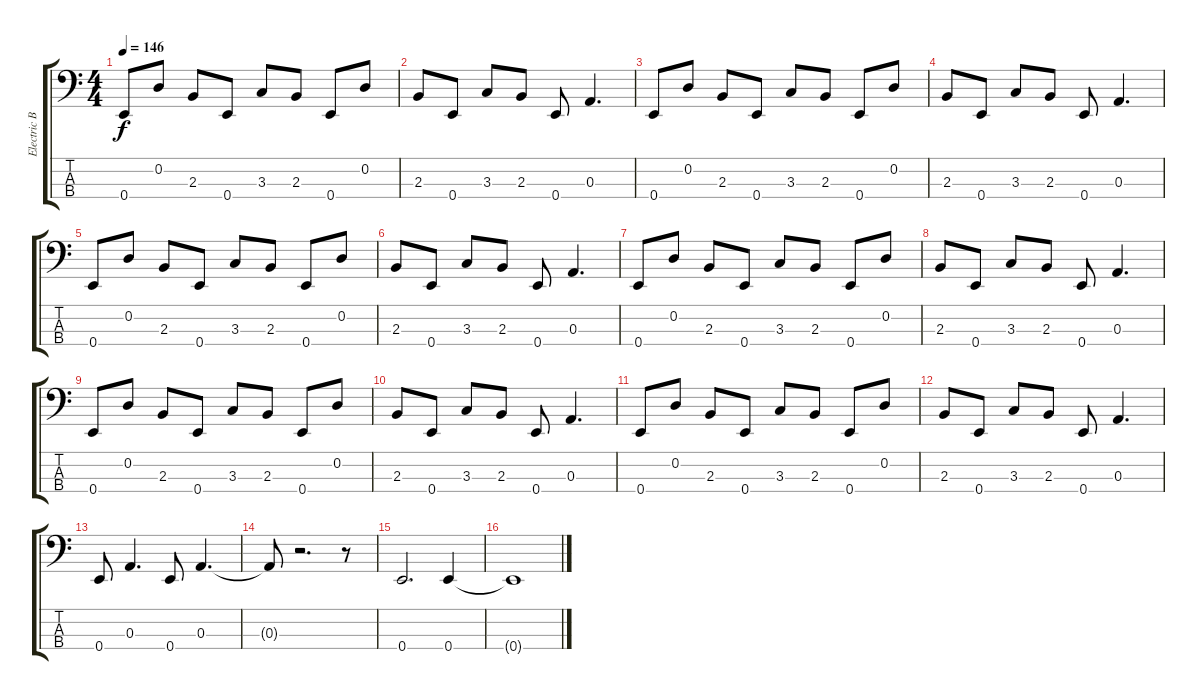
\track ("Electric Bass" "Electric B") {instrument electricbassfinger}
\staff {score tabs}
\tuning (G2 D2 A1 E1) {hide}
\ts (4 4)
\tempo 146
\clef f4
\ks c
0.4.8{dy f} 0.2.8 2.3.8 0.4.8 3.3.8 2.3.8 0.4.8 0.2.8 |
2.3.8 0.4.8 3.3.8 2.3.8 0.4.8 0.3.4{d} |
0.4.8 0.2.8 2.3.8 0.4.8 3.3.8 2.3.8 0.4.8 0.2.8 |
2.3.8 0.4.8 3.3.8 2.3.8 0.4.8 0.3.4{d} |
0.4.8 0.2.8 2.3.8 0.4.8 3.3.8 2.3.8 0.4.8 0.2.8 |
2.3.8 0.4.8 3.3.8 2.3.8 0.4.8 0.3.4{d} |
0.4.8 0.2.8 2.3.8 0.4.8 3.3.8 2.3.8 0.4.8 0.2.8 |
2.3.8 0.4.8 3.3.8 2.3.8 0.4.8 0.3.4{d} |
0.4.8 0.2.8 2.3.8 0.4.8 3.3.8 2.3.8 0.4.8 0.2.8 |
2.3.8 0.4.8 3.3.8 2.3.8 0.4.8 0.3.4{d} |
0.4.8 0.2.8 2.3.8 0.4.8 3.3.8 2.3.8 0.4.8 0.2.8 |
2.3.8 0.4.8 3.3.8 2.3.8 0.4.8 0.3.4{d} |
0.4.8 0.3.4{d} 0.4.8 0.3.4{d} |
0.3{t}.8 r.2{d} r.8 |
0.4.2{d} 0.4.4 |
0.4{t}.1
